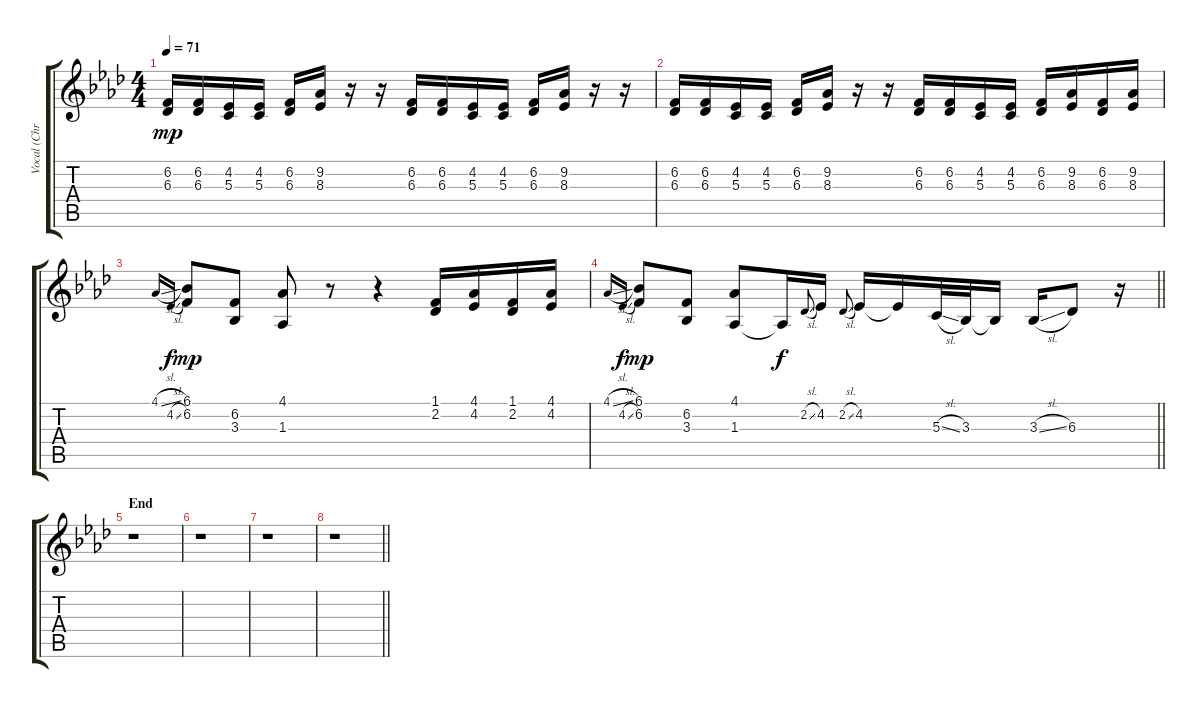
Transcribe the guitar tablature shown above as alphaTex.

\track ("Vocal (Chris)" "Vocal (Chr") {instrument clarinet}
\staff {score tabs}
\tuning (E4 B3 G3 D3 A2 E2) {hide}
\ts (4 4)
\tempo 71
\clef g2
\ks ab
(6.2 6.3).16{dy mp} (6.2 6.3).16 (4.2 5.3).16 (4.2 5.3).16 (6.2 6.3).16 (9.2 8.3).16 r.16 r.16 (6.2 6.3).16 (6.2 6.3).16 (4.2 5.3).16 (4.2 5.3).16 (6.2 6.3).16 (9.2 8.3).16 r.16 r.16 |
(6.2 6.3).16 (6.2 6.3).16 (4.2 5.3).16 (4.2 5.3).16 (6.2 6.3).16 (9.2 8.3).16 r.16 r.16 (6.2 6.3).16 (6.2 6.3).16 (4.2 5.3).16 (4.2 5.3).16 (6.2 6.3).16 (9.2 8.3).16 (6.2 6.3).16 (9.2 8.3).16 |
4.1{sl}.16{gr onbeat} 4.2{sl}.16{gr onbeat dy f} (6.1 6.2).8{dy mp} (6.2 3.3).8 (4.1 1.3).8 r.8 r.4 (1.1 2.2).16 (4.1 4.2).16 (1.1 2.2).16 (4.1 4.2).16 |
\barLineRight lightlight
4.1{sl}.16{gr onbeat} 4.2{sl}.16{gr onbeat dy f} (6.1 6.2).8{dy mp} (6.2 3.3).8 (4.1 1.3).8 1.3{t}.16{dy f} 2.2{sl}.8{gr onbeat} 4.2.16 2.2{sl}.8{gr onbeat} 4.2.16 4.2{t}.16 5.3{sl}.32 3.3.32 3.3{t}.16 3.3{sl}.16 6.3.8 r.16 |
\section ("" "End")
r.1 |
r.1 |
r.1 |
\barLineRight lightlight
r.1
